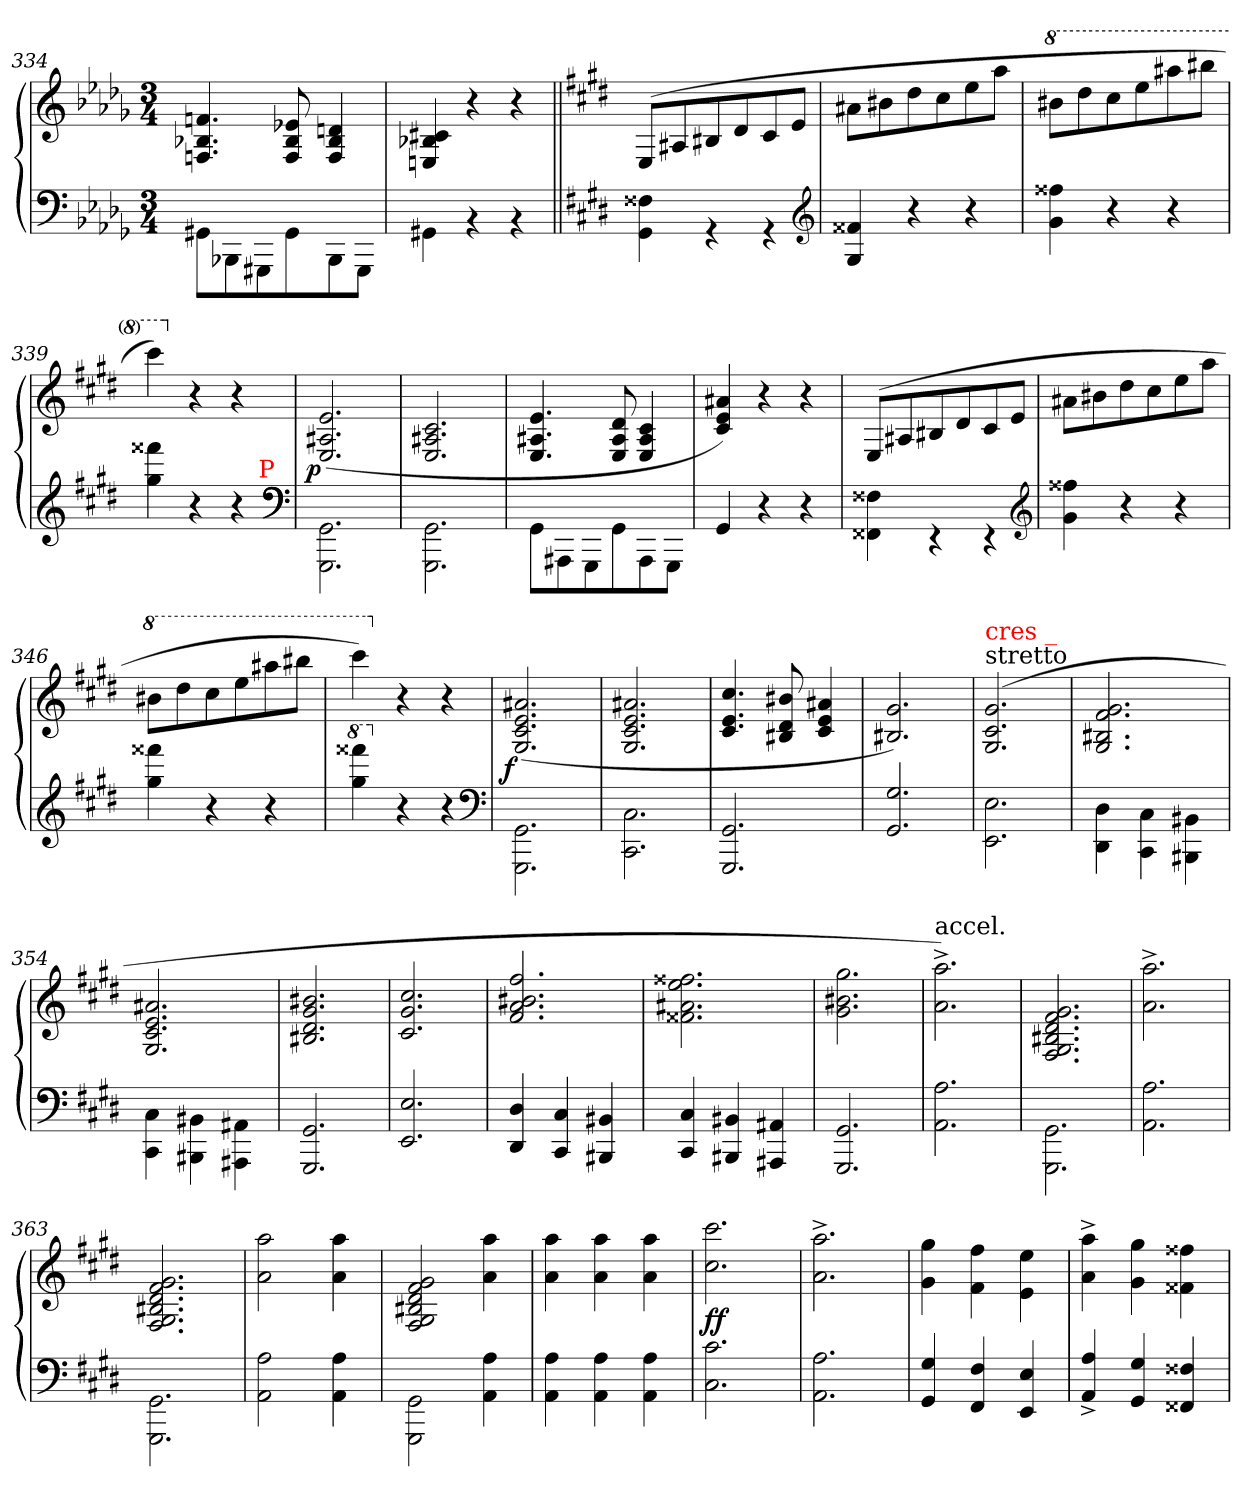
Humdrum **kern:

**kern	**kern	**dynam
*part1	*part1	*part1
*staff2	*staff1	*staff1/2
*clefF4	*clefG2	*
*k[b-e-a-d-g-]	*k[b-e-a-d-g-]	*
*M3/4	*M3/4	*
=334	=334	=334
8GG#X\L	4.fn/ 4.B-X/ 4.Fn/	.
8BBB-X\	.	.
8GGG#X\	.	.
8GG#\	8e-X/ 8B-/ 8F/	.
8BBB-\	4dn/ 4B-/ 4F/	.
8GGG#\J	.	.
=335	=335	=335
4GG#X\	4c#X/ 4B-X/ 4En/	.
4rBB	4r	.
4rBB	4r	.
=336||	=336||	=336||
*k[f#c#g#d#]	*k[f#c#g#d#]	*
4F##X\ 4GG#\	(>8E/L	.
.	8A#X	.
4rGG	8B#X	.
.	8d#	.
4rGG	8c#	.
.	8eJ	.
*clefG2	*	*
=337	=337	=337
4f##X 4G#	8a#XL	.
.	8b#X	.
4r	8dd#	.
.	8cc#	.
4r	8ee	.
.	8aaJ	.
=338	=338	=338
*	*8va	*
4ff##X 4g#	8bb#XL	.
.	8ddd#	.
4r	8ccc#	.
.	8eee	.
4r	8aaa#X	.
.	8bbb#XJ	.
=339	=339	=339
*^	*	*
4fff##X 4gg#	2ryy	4cccc#)	.
*	*	*X8va	*
4r	.	4r	.
4r	8ryy	4r	.
!	!LO:TX:a:color=red:t=P	!	!
.	8ryy	.	.
*clefF4	*	*	*
=340	=340	=340	=340
!	!	!	!LO:DY:b:rj
*v	*v	*	*
2.GG#\ 2.GGG#\	(>2.e/ 2.A#X/ 2.E/	p
=341	=341	=341
2.GG#\ 2.GGG#\	2.c#/ 2.A#X/ 2.E/	.
=342	=342	=342
8GG#\L	4.e/ 4.A#X/ 4.E/	.
8AAA#X\	.	.
8GGG#\	.	.
8GG#\	8d#/ 8A#/ 8E/	.
8AAA#\	4c#/ 4A#/ 4E/	.
8GGG#\J	.	.
=343	=343	=343
4GG#	4a#X 4e 4c#)	.
4r	4r	.
4r	4r	.
=344	=344	=344
4F##X\ 4FF##\	(>8E/L	.
.	8A#X	.
4rEE	8B#X	.
.	8d#	.
4rEE	8c#	.
.	8eJ	.
*clefG2	*	*
=345	=345	=345
4ff##X\ 4g#\	8a#XL	.
.	8b#X	.
4r	8dd#	.
.	8cc#	.
4r	8ee	.
.	8aaJ	.
=346	=346	=346
*	*8va	*
4fff##X 4gg#	8bb#XL	.
.	8ddd#	.
4r	8ccc#	.
.	8eee	.
4r	8aaa#X	.
.	8bbb#XJ	.
=347	=347	=347
*8va	*	*
4ffff##X 4ggg#	4cccc#)	.
*X8va	*	*
*	*X8va	*
4r	4r	.
4r	4r	.
*clefF4	*	*
=348	=348	=348
!	!	!LO:DY:b:rj
2.GG#\ 2.GGG#\	(>2.a#X/ 2.e/ 2.c#/ 2.G#/	f
=349	=349	=349
2.C#\ 2.CC#\	2.a#X/ 2.e/ 2.c#/ 2.G#/	.
=350	=350	=350
2.GG# 2.GGG#	4.cc# 4.e 4.c#	.
.	8b#X 8d# 8B#X	.
.	4a#X 4e 4c#	.
=351	=351	=351
2.G# 2.GG#	2.g# 2.B#X)	.
=352	=352	=352
!	!LO:TX:a:t=stretto	!
!	!LO:TX:a:color=red:t=cres _	!
2.E\ 2.EE\	(>2.g#/ 2.c#/ 2.G#/	.
=353	=353	=353
4D#\ 4DD#\	2.g#/ 2.f#/ 2.B#X/ 2.G#/	.
4C#\ 4CC#\	.	.
4BB#X\ 4BBB#X\	.	.
=354	=354	=354
4C#\ 4CC#\	2.a#X/ 2.e/ 2.c#/ 2.G#/	.
4BB#X\ 4BBB#X\	.	.
4AA#X\ 4AAA#X\	.	.
=355	=355	=355
2.GG# 2.GGG#	2.b#X 2.g# 2.d# 2.B#X	.
=356	=356	=356
2.E 2.EE	2.cc# 2.g# 2.c#	.
=357	=357	=357
4D# 4DD#	2.ff#/ 2.b#X/ 2.a/ 2.f#/	.
4C# 4CC#	.	.
4BB#X 4BBB#X	.	.
=358	=358	=358
4C# 4CC#	2.ff##X 2.ee 2.a#X 2.f##X	.
4BB#X 4BBB#X	.	.
4AA#X 4AAA#X	.	.
=359	=359	=359
2.GG# 2.GGG#	2.gg# 2.b#X 2.g#	.
=360	=360	=360
!	!LO:TX:a:t=accel.	!
2.A 2.AA	2.aa^< 2.a^<)	.
=361	=361	=361
2.GG#\ 2.GGG#\	2.g#/ 2.f#/ 2.d#/ 2.B#X/ 2.G#/ 2.F#/	.
=362	=362	=362
2.A 2.AA	2.aa^< 2.a^<	.
=363	=363	=363
2.GG#\ 2.GGG#\	2.g#/ 2.f#/ 2.d#/ 2.B#X/ 2.G#/ 2.F#/	.
=364	=364	=364
2A 2AA	2aa 2a	.
4A 4AA	4aa 4a	.
=365	=365	=365
2GG#\ 2GGG#\	2g#/ 2f#/ 2d#/ 2B#X/ 2G#/ 2F#/	.
4A 4AA	4aa 4a	.
=366	=366	=366
4A 4AA	4aa 4a	.
4A 4AA	4aa 4a	.
4A 4AA	4aa 4a	.
=367	=367	=367
!	!	!LO:DY:b
2.c# 2.C#	2.ccc# 2.cc#	ff
=368	=368	=368
2.A 2.AA	2.aa^< 2.a^<	.
=369	=369	=369
4G# 4GG#	4gg# 4g#	.
4F# 4FF#	4ff# 4f#	.
4E 4EE	4ee\ 4e\	.
=370	=370	=370
4A^</ 4AA^</	4aa^> 4a^>	.
4G# 4GG#	4gg# 4g#	.
4F##X 4FF##X	4ff##X 4f##X	.
=	=	=
*-	*-	*-
